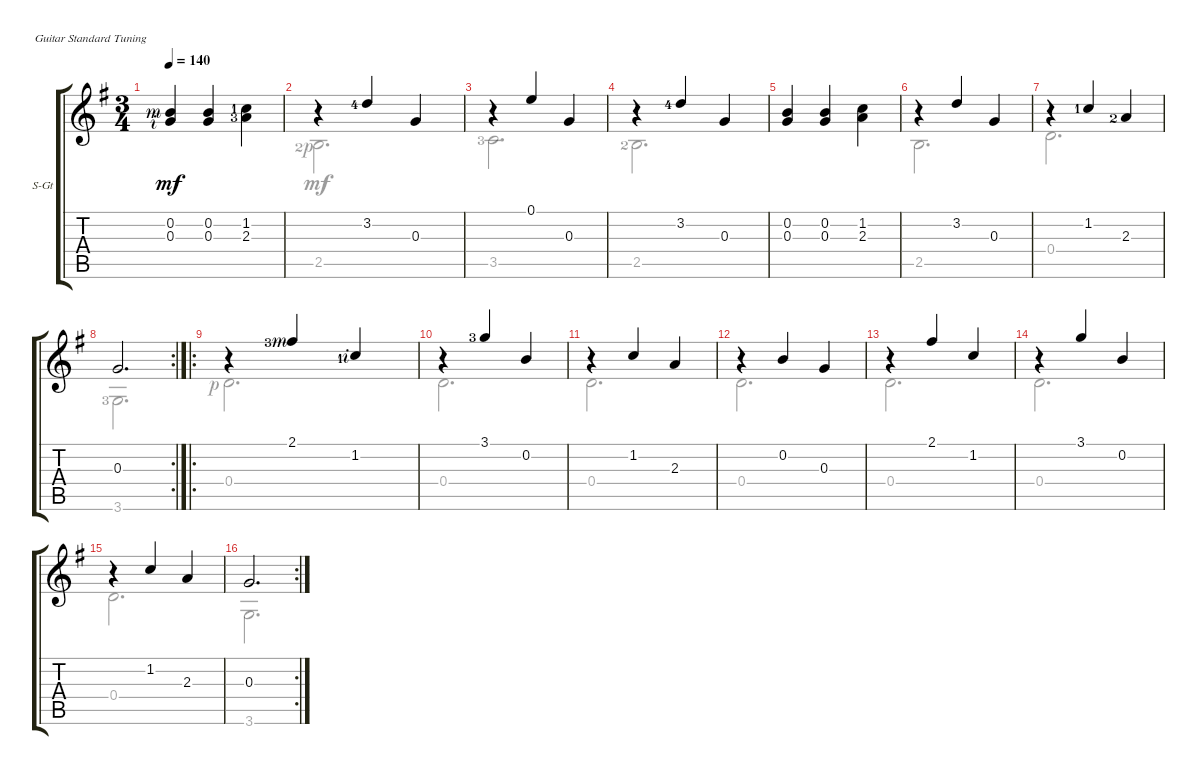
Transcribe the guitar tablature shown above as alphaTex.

\defaultSystemsLayout 4
\bracketExtendMode groupsimilarinstruments
\firstSystemTrackNameOrientation horizontal
\otherSystemsTrackNameOrientation horizontal
\track ("Steel Guitar" "S-Gt") {instrument acousticguitarsteel}
\staff {score tabs}
\tuning (E4 B3 G3 D3 A2 E2)
\voice
\ts (3 4)
\tempo 140
\clef g2
\ks g
(0.2{rf 3} 0.3{rf 2}).4{dy mf instrument acousticguitarsteel} (0.2 0.3).4 (1.2{lf 2} 2.3{lf 4}).4 |
r.4 3.2{lf 5}.4 0.3.4 |
r.4 0.1.4 0.3.4 |
r.4 3.2{lf 5}.4 0.3.4 |
(0.2 0.3).4 (0.2 0.3).4 (1.2 2.3).4 |
r.4 3.2.4 0.3.4 |
r.4 1.2{lf 2}.4 2.3{lf 3}.4 |
\rc 2
0.3.2{d} |
\ro
r.4 2.1{lf 4 rf 3}.4 1.2{lf 2 rf 2}.4 |
r.4 3.1{lf 4}.4 0.2.4 |
r.4 1.2.4 2.3.4 |
r.4 0.2.4 0.3.4 |
r.4 2.1.4 1.2.4 |
r.4 3.1.4 0.2.4 |
r.4 1.2.4 2.3.4 |
\rc 2
0.3.2{d}
\voice
\clef g2
\ottava regular
\simile none
\ks g
|
2.5{lf 3 rf 1}.2{d} |
3.5{lf 4}.2{d} |
2.5{lf 3}.2{d} |
|
2.5.2{d} |
0.4.2{d} |
3.6{lf 4}.2{d} |
0.4{rf 1}.2{d} |
0.4.2{d} |
0.4.2{d} |
0.4.2{d} |
0.4.2{d} |
0.4.2{d} |
0.4.2{d} |
3.6.2{d}
